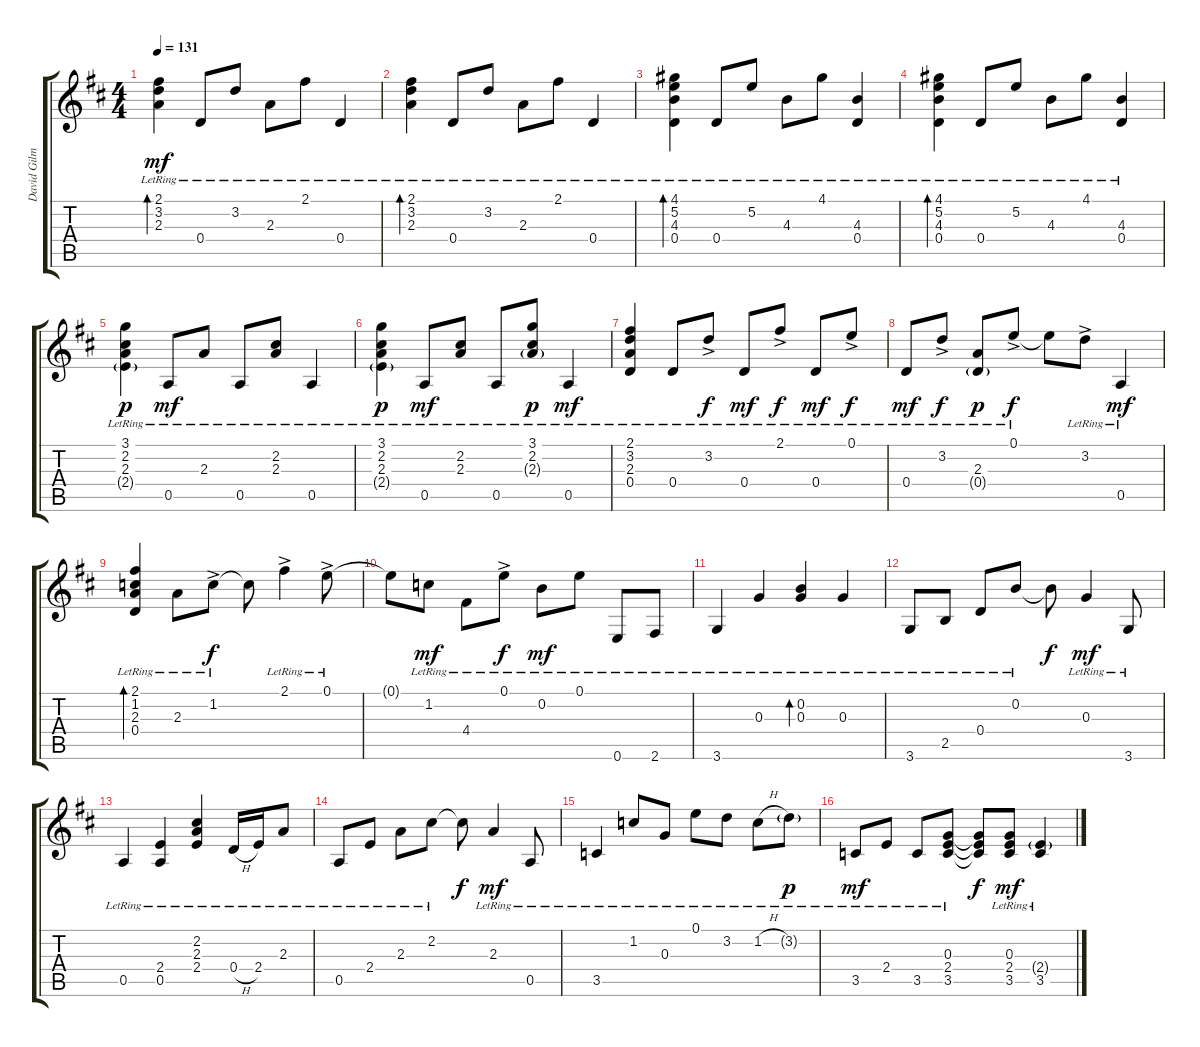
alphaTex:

\track ("David Gilmour" "David Gilm") {instrument electricguitarclean}
\staff {score tabs}
\tuning (E4 B3 G3 D3 A2 E2) {hide}
\ts (4 4)
\tempo 131
\clef g2
\ks d
(2.1{lr} 3.2{lr} 2.3{lr}).4{bd 120 dy mf} 0.4{lr}.8 3.2{lr}.8 2.3{lr}.8 2.1{lr}.8 0.4{lr}.4 |
(2.1{lr} 3.2{lr} 2.3{lr}).4{bd 120} 0.4{lr}.8 3.2{lr}.8 2.3{lr}.8 2.1{lr}.8 0.4{lr}.4 |
(4.1{lr} 5.2{lr} 4.3{lr} 0.4).4{bd 120} 0.4{lr}.8 5.2{lr}.8 4.3{lr}.8 4.1{lr}.8 (4.3 0.4{lr}).4 |
(4.1{lr} 5.2{lr} 4.3{lr} 0.4).4{bd 120} 0.4{lr}.8 5.2{lr}.8 4.3{lr}.8 4.1{lr}.8 (4.3 0.4{lr}).4 |
(3.1{lr} 2.2{lr} 2.3{lr} 2.4{g lr}).4{dy p} 0.5{lr}.8{dy mf} 2.3{lr}.8 0.5{lr}.8 (2.2{lr} 2.3{lr}).8 0.5{lr}.4 |
(3.1{lr} 2.2{lr} 2.3{lr} 2.4{g lr}).4{dy p} 0.5{lr}.8{dy mf} (2.2{lr} 2.3{lr}).8 0.5{lr}.8 (3.1{lr} 2.2{lr} 2.3{g lr}).8{dy p} 0.5{lr}.4{dy mf} |
(2.1{lr} 3.2{lr} 2.3{lr} 0.4{lr}).4 0.4{lr}.8 3.2{ac lr}.8{dy f} 0.4{lr}.8{dy mf} 2.1{ac lr}.8{dy f} 0.4{lr}.8{dy mf} 0.1{ac lr}.8{dy f} |
0.4{lr}.8{dy mf} 3.2{ac lr}.8{dy f} (2.3{lr} 0.4{g lr}).8{dy p} 0.1{ac lr}.8{dy f} 0.1{t}.8 3.2{ac lr}.8 0.5{lr}.4{dy mf} |
(2.1{lr} 1.2{lr} 2.3{lr} 0.4{lr}).4{bd 120} 2.3{lr}.8 1.2{ac lr}.8{dy f} 1.2{t}.8 2.1{ac lr}.4 0.1{ac lr}.8 |
0.1{t}.8 1.2{lr}.8{dy mf} 4.4{lr}.8 0.1{ac lr}.8{dy f} 0.2{lr}.8{dy mf} 0.1{lr}.8 0.6{lr}.8 2.6{lr}.8 |
3.6{lr}.4 0.3{lr}.4 (0.2{lr} 0.3{lr}).4{bd 120} 0.3{lr}.4 |
3.6{lr}.8 2.5{lr}.8 0.4{lr}.8 0.2{lr}.8 0.2{t}.8{dy f} 0.3{lr}.4{dy mf} 3.6{lr}.8 |
0.5{lr}.4 (2.4{lr} 0.5{lr}).4 (2.2{lr} 2.3{lr} 2.4{lr}).4 0.4{h lr}.16 2.4{lr}.16 2.3{lr}.8 |
0.5{lr}.8 2.4{lr}.8 2.3{lr}.8 2.2{lr}.8 2.2{t}.8{dy f} 2.3{lr}.4{dy mf} 0.5{lr}.8 |
3.5{lr}.4 1.2{lr}.8 0.3{lr}.8 0.1{lr}.8 3.2{lr}.8 1.2{h lr}.8 3.2{g lr}.8{dy p} |
3.5{lr}.8{dy mf} 2.4{lr}.8 3.5{lr}.8 (0.3{lr} 2.4{lr} 3.5{lr}).8 (0.3{t} 2.4{t} 3.5{t}).8{dy f} (0.3{lr} 2.4{lr} 3.5{lr}).8{dy mf} (2.4{g lr} 3.5{lr}).4
